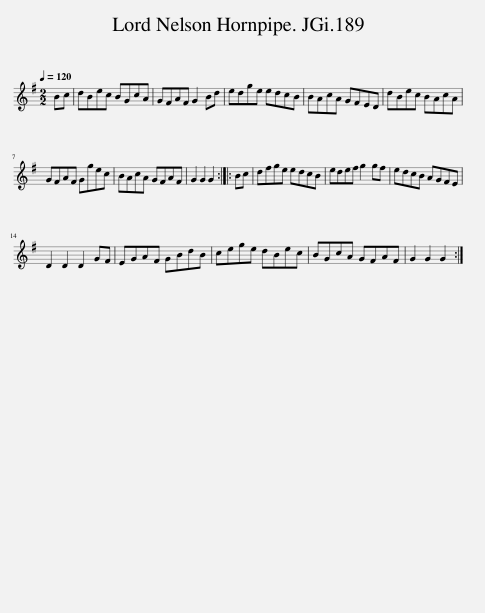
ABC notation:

X:1
L:1/8
Q:1/4=120
M:2/2
I:linebreak $
K:G
V:1 treble
V:1
 Bc | dBec BGcA | GFAF G2 Bd | edge edcB | BAcA GFED | %5
 dBec BAcA |$ GFAF Ggec | BAcA GFAF | G2 G2 G2 :: Bc | %10
 dfge edcB | edef g2 gf | edcB AGFE |$ D2 D2 D2 GF | EGAF GBdB | %15
 cege dBec | BGcA GFAF | G2 G2 G2 :| %18
